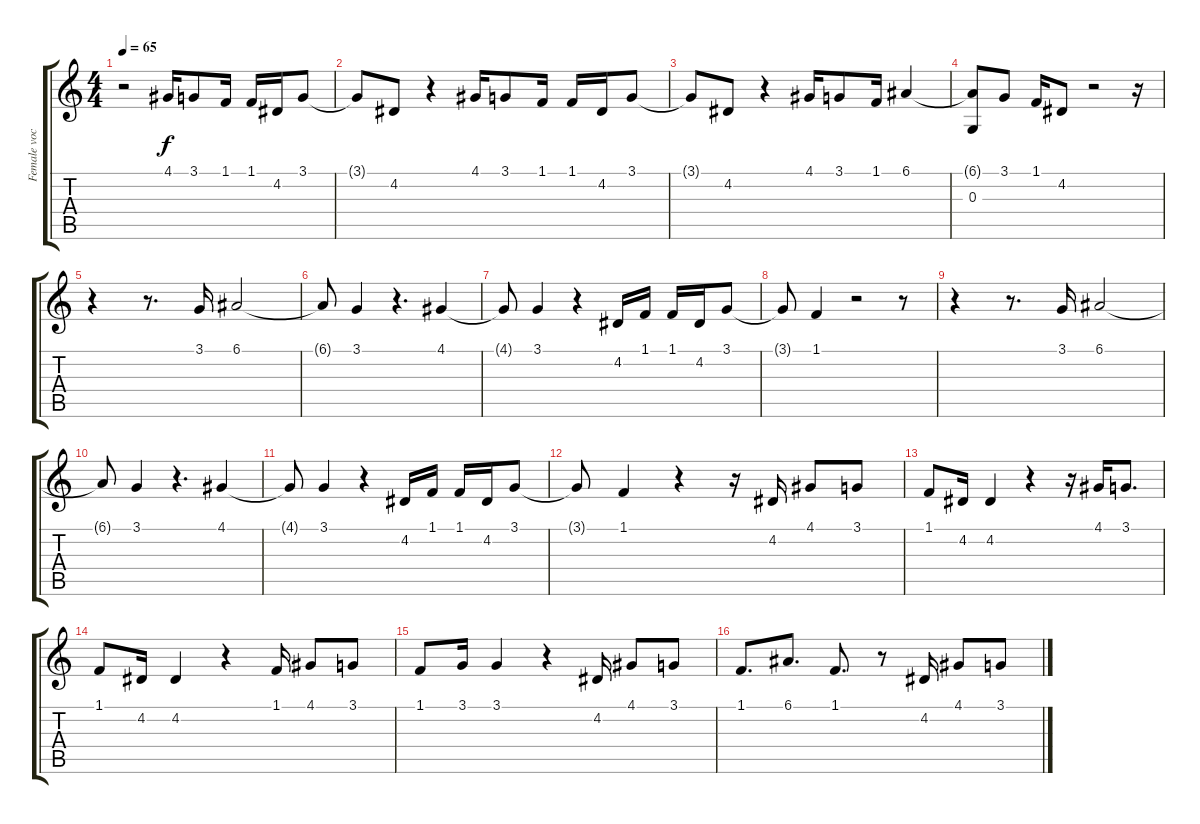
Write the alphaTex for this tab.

\track ("Female vocals" "Female voc") {instrument sopranosax}
\staff {score tabs}
\tuning (E4 B3 G3 D3 A2 E2) {hide}
\ts (4 4)
\tempo 65
\clef g2
\ks c
r.2{dy f} 4.1.16 3.1.8 1.1.16 1.1.16 4.2.16 3.1.8 |
3.1{t}.8 4.2.8 r.4 4.1.16 3.1.8 1.1.16 1.1.16 4.2.16 3.1.8 |
3.1{t}.8 4.2.8 r.4 4.1.16 3.1.8 1.1.16 6.1.4 |
(6.1{t} 0.3).8 3.1.8 1.1.16 4.2.8 r.2 r.16 |
r.4 r.8{d} 3.1.16 6.1.2 |
6.1{t}.8 3.1.4 r.4{d} 4.1.4 |
4.1{t}.8 3.1.4 r.4 4.2.16 1.1.16 1.1.16 4.2.16 3.1.8 |
3.1{t}.8 1.1.4 r.2 r.8 |
r.4 r.8{d} 3.1.16 6.1.2 |
6.1{t}.8 3.1.4 r.4{d} 4.1.4 |
4.1{t}.8 3.1.4 r.4 4.2.16 1.1.16 1.1.16 4.2.16 3.1.8 |
3.1{t}.8 1.1.4 r.4 r.16{volume 16} 4.2.16 4.1.8 3.1.8 |
1.1.8 4.2.16 4.2.4 r.4 r.16 4.1.16 3.1.8{d} |
1.1.8 4.2.16 4.2.4 r.4 1.1.16 4.1.8 3.1.8 |
1.1.8 3.1.16 3.1.4 r.4 4.2.16 4.1.8 3.1.8 |
1.1.8{d} 6.1.8{d} 1.1.8{d} r.8 4.2.16 4.1.8 3.1.8
